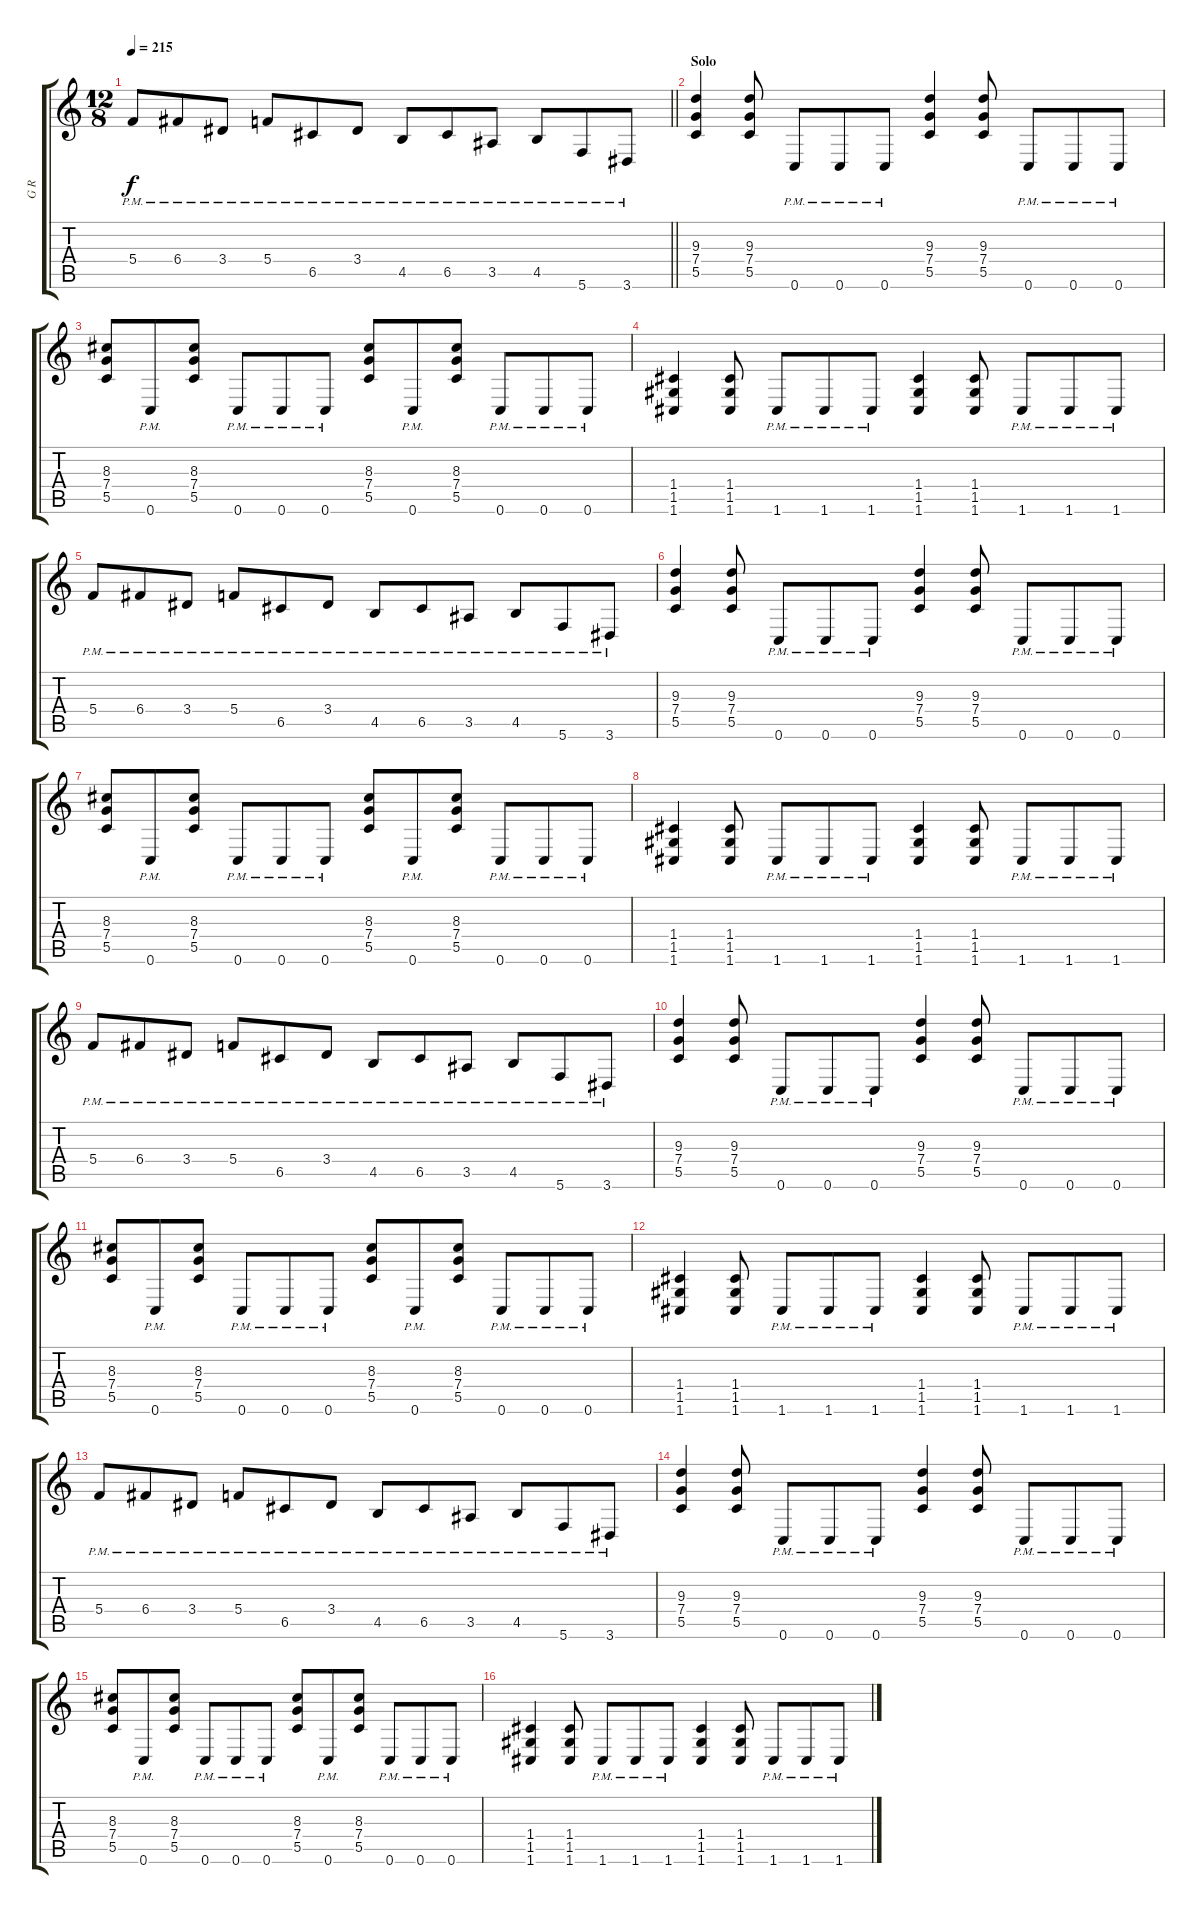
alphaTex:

\track ("G R" "G R") {instrument distortionguitar}
\staff {score tabs}
\tuning (D4 A3 F3 C3 G2 C2) {hide}
\ts (12 8)
\tempo 215
\clef g2
\barLineRight lightlight
\ks c
5.4{pm}.8{dy f} 6.4{pm}.8 3.4{pm}.8 5.4{pm}.8 6.5{pm}.8 3.4{pm}.8 4.5{pm}.8 6.5{pm}.8 3.5{pm}.8 4.5{pm}.8 5.6{pm}.8 3.6{pm}.8 |
\section ("" "Solo")
(9.3 7.4 5.5).4 (9.3 7.4 5.5).8 0.6{pm}.8 0.6{pm}.8 0.6{pm}.8 (9.3 7.4 5.5).4 (9.3 7.4 5.5).8 0.6{pm}.8 0.6{pm}.8 0.6{pm}.8 |
(8.3 7.4 5.5).8 0.6{pm}.8 (8.3 7.4 5.5).8 0.6{pm}.8 0.6{pm}.8 0.6{pm}.8 (8.3 7.4 5.5).8 0.6{pm}.8 (8.3 7.4 5.5).8 0.6{pm}.8 0.6{pm}.8 0.6{pm}.8 |
(1.4 1.5 1.6).4 (1.4 1.5 1.6).8 1.6{pm}.8 1.6{pm}.8 1.6{pm}.8 (1.4 1.5 1.6).4 (1.4 1.5 1.6).8 1.6{pm}.8 1.6{pm}.8 1.6{pm}.8 |
5.4{pm}.8 6.4{pm}.8 3.4{pm}.8 5.4{pm}.8 6.5{pm}.8 3.4{pm}.8 4.5{pm}.8 6.5{pm}.8 3.5{pm}.8 4.5{pm}.8 5.6{pm}.8 3.6{pm}.8 |
(9.3 7.4 5.5).4 (9.3 7.4 5.5).8 0.6{pm}.8 0.6{pm}.8 0.6{pm}.8 (9.3 7.4 5.5).4 (9.3 7.4 5.5).8 0.6{pm}.8 0.6{pm}.8 0.6{pm}.8 |
(8.3 7.4 5.5).8 0.6{pm}.8 (8.3 7.4 5.5).8 0.6{pm}.8 0.6{pm}.8 0.6{pm}.8 (8.3 7.4 5.5).8 0.6{pm}.8 (8.3 7.4 5.5).8 0.6{pm}.8 0.6{pm}.8 0.6{pm}.8 |
(1.4 1.5 1.6).4 (1.4 1.5 1.6).8 1.6{pm}.8 1.6{pm}.8 1.6{pm}.8 (1.4 1.5 1.6).4 (1.4 1.5 1.6).8 1.6{pm}.8 1.6{pm}.8 1.6{pm}.8 |
5.4{pm}.8 6.4{pm}.8 3.4{pm}.8 5.4{pm}.8 6.5{pm}.8 3.4{pm}.8 4.5{pm}.8 6.5{pm}.8 3.5{pm}.8 4.5{pm}.8 5.6{pm}.8 3.6{pm}.8 |
(9.3 7.4 5.5).4 (9.3 7.4 5.5).8 0.6{pm}.8 0.6{pm}.8 0.6{pm}.8 (9.3 7.4 5.5).4 (9.3 7.4 5.5).8 0.6{pm}.8 0.6{pm}.8 0.6{pm}.8 |
(8.3 7.4 5.5).8 0.6{pm}.8 (8.3 7.4 5.5).8 0.6{pm}.8 0.6{pm}.8 0.6{pm}.8 (8.3 7.4 5.5).8 0.6{pm}.8 (8.3 7.4 5.5).8 0.6{pm}.8 0.6{pm}.8 0.6{pm}.8 |
(1.4 1.5 1.6).4 (1.4 1.5 1.6).8 1.6{pm}.8 1.6{pm}.8 1.6{pm}.8 (1.4 1.5 1.6).4 (1.4 1.5 1.6).8 1.6{pm}.8 1.6{pm}.8 1.6{pm}.8 |
5.4{pm}.8 6.4{pm}.8 3.4{pm}.8 5.4{pm}.8 6.5{pm}.8 3.4{pm}.8 4.5{pm}.8 6.5{pm}.8 3.5{pm}.8 4.5{pm}.8 5.6{pm}.8 3.6{pm}.8 |
(9.3 7.4 5.5).4 (9.3 7.4 5.5).8 0.6{pm}.8 0.6{pm}.8 0.6{pm}.8 (9.3 7.4 5.5).4 (9.3 7.4 5.5).8 0.6{pm}.8 0.6{pm}.8 0.6{pm}.8 |
(8.3 7.4 5.5).8 0.6{pm}.8 (8.3 7.4 5.5).8 0.6{pm}.8 0.6{pm}.8 0.6{pm}.8 (8.3 7.4 5.5).8 0.6{pm}.8 (8.3 7.4 5.5).8 0.6{pm}.8 0.6{pm}.8 0.6{pm}.8 |
(1.4 1.5 1.6).4 (1.4 1.5 1.6).8 1.6{pm}.8 1.6{pm}.8 1.6{pm}.8 (1.4 1.5 1.6).4 (1.4 1.5 1.6).8 1.6{pm}.8 1.6{pm}.8 1.6{pm}.8
